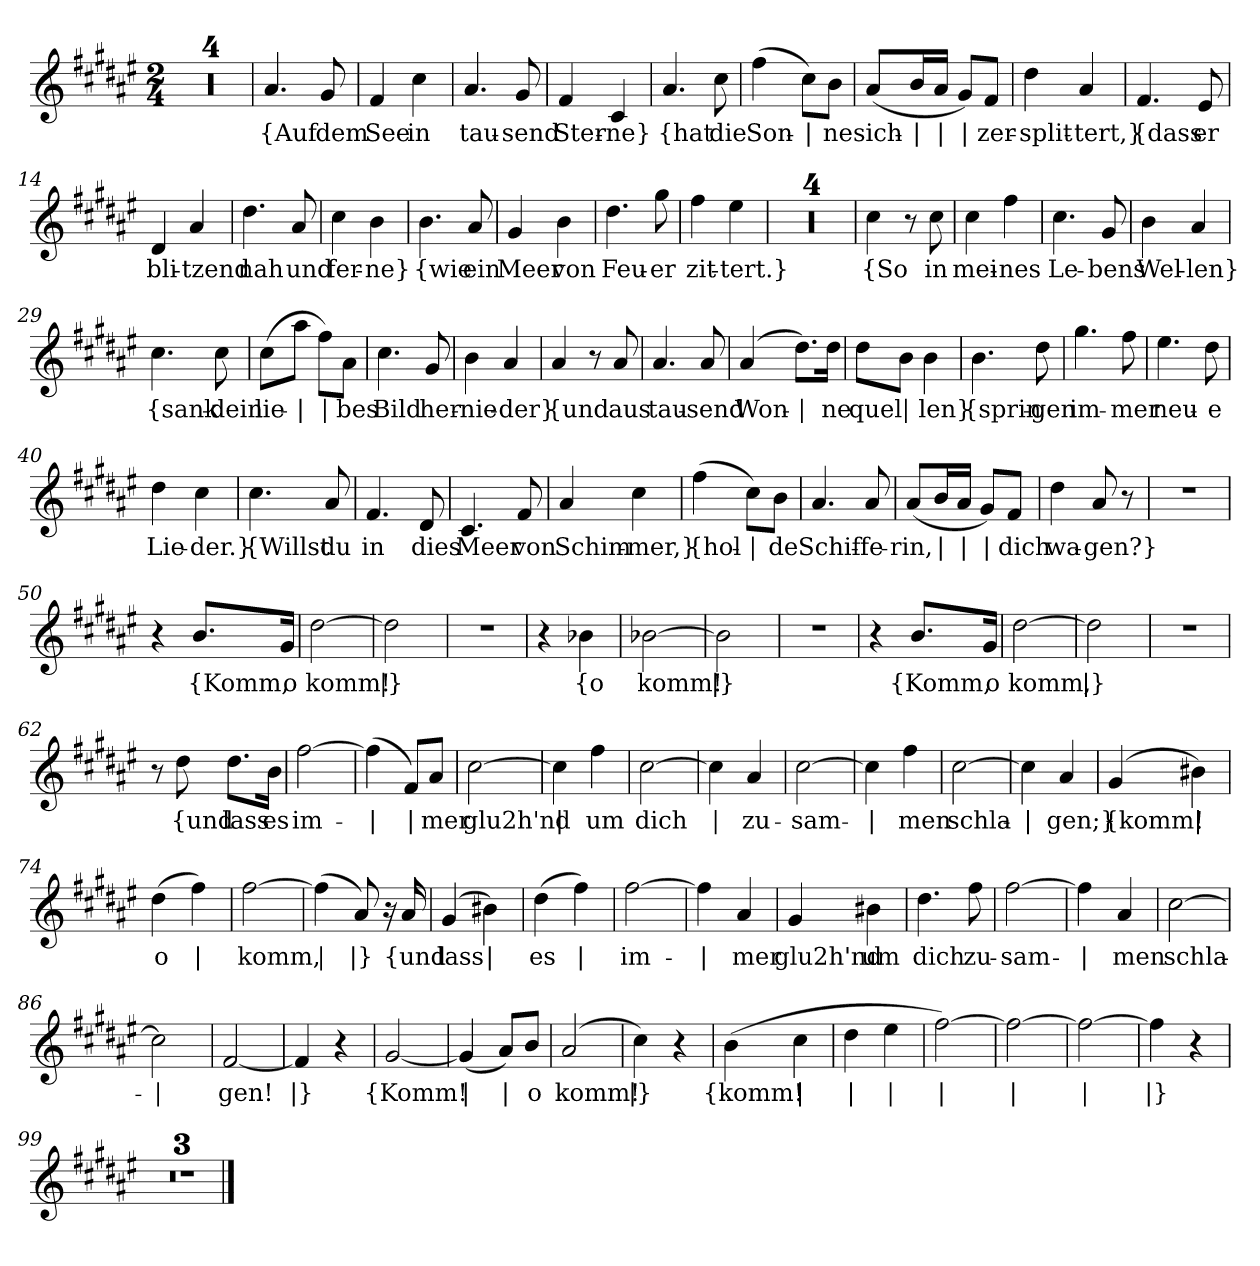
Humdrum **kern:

**kern	**text
*part1	*part1
*staff1	*staff1
*clefG2	*
*k[f#c#g#d#a#e#]	*
*M2/4	*
=	=
2r	.
=2	=2
2r	.
=3	=3
2r	.
=4	=4
2r	.
=5	=5
4.a#	{Auf
8g#	dem
=6	=6
4f#	See
4cc#	in
=7	=7
4.a#	tau-
8g#	-send
=8	=8
4f#	Ster-
4c#	-ne}
=9	=9
4.a#	{hat
8cc#	die
=10	=10
(4ff#	Son-
8cc#\L)	|
8b\J	-ne
=11	=11
(8a#/L	sich-
16b/L	|
16a#/JJ	|
8g#/L)	|
8f#/J	zer-
=12	=12
4dd#	-split-
4a#	-tert,}
=13	=13
4.f#	{dass
8e#	er
=14	=14
4d#	bli-
4a#	-tzend
=15	=15
4.dd#	nah
8a#	und
=16	=16
4cc#	fer-
4b	-ne}
=17	=17
4.b	{wie
8a#	ein
=18	=18
4g#	Meer
4b	von
=19	=19
4.dd#	Feu-
8gg#	-er
=20	=20
4ff#	zit-
4ee#	-tert.}
=21	=21
2r	.
=22	=22
2r	.
=23	=23
2r	.
=24	=24
2r	.
=25	=25
4cc#	{So
8r	.
8cc#	in
=26	=26
4cc#	mei-
4ff#	-nes
=27	=27
4.cc#	Le-
8g#	-bens
=28	=28
4b	Wel-
4a#	-len}
=29	=29
4.cc#	{sank-
8cc#	-dein
=30	=30
(8cc#\L	lie-
8aa#\J	|
8ff#\L)	|
8a#\J	-bes
=31	=31
4.cc#	Bild
8g#	her-
=32	=32
4b	-nie-
4a#	-der}
=33	=33
4a#	{und
8r	.
8a#	aus
=34	=34
4.a#	tau-
8a#	-send
=35	=35
(4a#	Won-
8.dd#\L)	|
16dd#\Jk	-ne
=36	=36
8dd#\L	-quel
8b\J	|
4b	-len}
=37	=37
4.b	{sprin-
8dd#	-gen
=38	=38
4.gg#	im-
8ff#	-mer
=39	=39
4.ee#	neu-
8dd#	-e
=40	=40
4dd#	Lie-
4cc#	-der.}
=41	=41
4.cc#	{Willst
8a#	du
=42	=42
4.f#	in
8d#	dies
=43	=43
4.c#	Meer
8f#	von
=44	=44
4a#	Schim-
4cc#	-mer,}
=45	=45
(4ff#	{hol-
8cc#\L)	|
8b\J	-de
=46	=46
4.a#	Schif-
8a#	-fe-
=47	=47
(8a#/L	-rin,
16b/L	|
16a#/JJ	|
8g#/L)	|
8f#/J	dich
=48	=48
4dd#	wa-
8a#	-gen?}
8r	.
=49	=49
2r	.
=50	=50
4r	.
8.b/L	{Komm,
16g#/Jk	o
=51	=51
[2dd#	komm!
=52	=52
2dd#]	|}
=53	=53
2r	.
=54	=54
4r	.
4b-X	{o
=55	=55
[2b-X	komm!
=56	=56
2b-]	|}
=57	=57
2r	.
=58	=58
4r	.
8.b/L	{Komm,
16g#/Jk	o
=59	=59
[2dd#	komm,
=60	=60
2dd#]	|}
=61	=61
2r	.
=62	=62
8r	.
8dd#	{und
8.dd#\L	lass
16b\Jk	es
=63	=63
[2ff#	im-
=64	=64
(4ff#]	|
8f#/L)	|
8a#/J	-mer
=65	=65
[2cc#	glu2h'nd
=66	=66
4cc#]	|
4ff#	um
=67	=67
[2cc#	dich
=68	=68
4cc#]	|
4a#	zu-
=69	=69
[2cc#	-sam-
=70	=70
4cc#]	|
4ff#	-men
=71	=71
[2cc#	schla-
=72	=72
4cc#]	|
4a#	-gen;}
=73	=73
(4g#	{komm!
4b#X)	|
=74	=74
(4dd#	o
4ff#)	|
=75	=75
[2ff#	komm,
=76	=76
(4ff#]	|
8a#)	|}
16r	.
16a#	{und
=77	=77
(4g#	lass
4b#X)	|
=78	=78
(4dd#	es
4ff#)	|
=79	=79
[2ff#	im-
=80	=80
4ff#]	|
4a#	-mer
=81	=81
4g#	glu2h'nd
4b#X	um
=82	=82
4.dd#	dich
8ff#	zu-
=83	=83
[2ff#	-sam-
=84	=84
4ff#]	|
4a#	-men
=85	=85
[2cc#	schla-
=86	=86
2cc#]	|
=87	=87
[2f#	-gen!
=88	=88
4f#]	|}
4r	.
=89	=89
[2g#	{Komm!
=90	=90
(4g#]	|
8a#/L)	|
8b/J	o
=91	=91
(2a#	komm!
=92	=92
4cc#)	|}
4r	.
=93	=93
(4b	{komm!
4cc#	|
=94	=94
4dd#	|
4ee#	|
=95	=95
[2ff#)	|
=96	=96
2ff#_	|
=97	=97
2ff#_	|
=98	=98
4ff#]	|}
4r	.
=99	=99
2r	.
=100	=100
2r	.
=101	=101
2r	.
==	==
*-	*-
